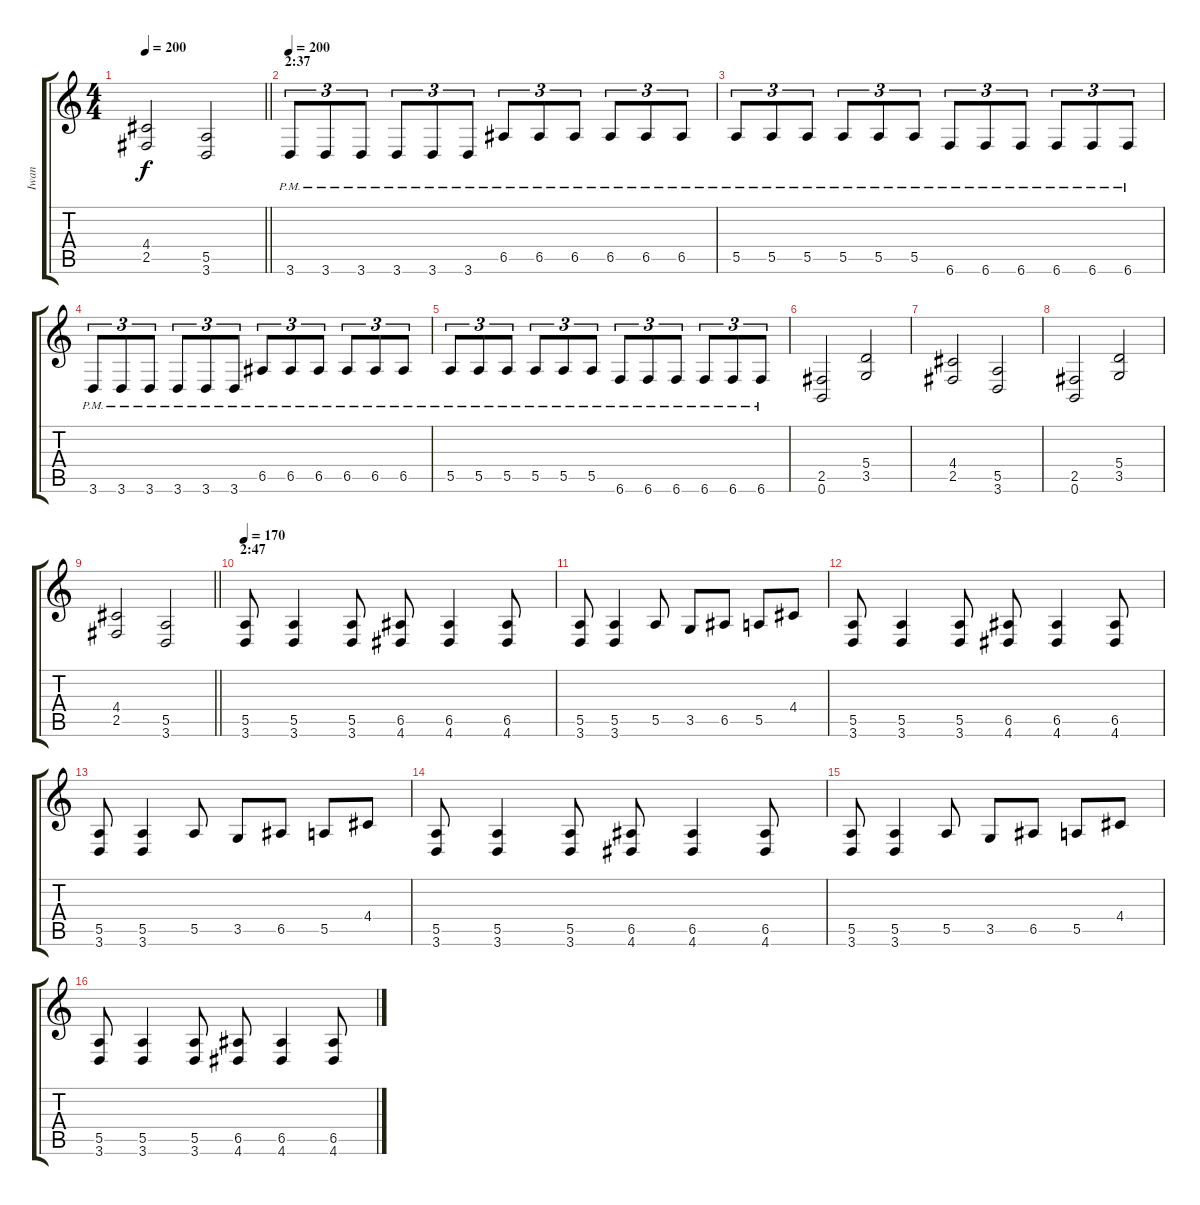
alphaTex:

\track ("Iwan" "Iwan") {instrument distortionguitar}
\staff {score tabs}
\tuning (B3 Gb3 D3 A2 E2 B1) {hide}
\ts (4 4)
\tempo 200
\clef g2
\barLineRight lightlight
\ks c
(4.4 2.5).2{dy f} (5.5 3.6).2 |
\section ("" "2:37")
\tempo 200
3.6{pm}.8{tu (3 2)} 3.6{pm}.8{tu (3 2)} 3.6{pm}.8{tu (3 2)} 3.6{pm}.8{tu (3 2)} 3.6{pm}.8{tu (3 2)} 3.6{pm}.8{tu (3 2)} 6.5{pm}.8{tu (3 2)} 6.5{pm}.8{tu (3 2)} 6.5{pm}.8{tu (3 2)} 6.5{pm}.8{tu (3 2)} 6.5{pm}.8{tu (3 2)} 6.5{pm}.8{tu (3 2)} |
5.5{pm}.8{tu (3 2)} 5.5{pm}.8{tu (3 2)} 5.5{pm}.8{tu (3 2)} 5.5{pm}.8{tu (3 2)} 5.5{pm}.8{tu (3 2)} 5.5{pm}.8{tu (3 2)} 6.6{pm}.8{tu (3 2)} 6.6{pm}.8{tu (3 2)} 6.6{pm}.8{tu (3 2)} 6.6{pm}.8{tu (3 2)} 6.6{pm}.8{tu (3 2)} 6.6{pm}.8{tu (3 2)} |
3.6{pm}.8{tu (3 2)} 3.6{pm}.8{tu (3 2)} 3.6{pm}.8{tu (3 2)} 3.6{pm}.8{tu (3 2)} 3.6{pm}.8{tu (3 2)} 3.6{pm}.8{tu (3 2)} 6.5{pm}.8{tu (3 2)} 6.5{pm}.8{tu (3 2)} 6.5{pm}.8{tu (3 2)} 6.5{pm}.8{tu (3 2)} 6.5{pm}.8{tu (3 2)} 6.5{pm}.8{tu (3 2)} |
5.5{pm}.8{tu (3 2)} 5.5{pm}.8{tu (3 2)} 5.5{pm}.8{tu (3 2)} 5.5{pm}.8{tu (3 2)} 5.5{pm}.8{tu (3 2)} 5.5{pm}.8{tu (3 2)} 6.6{pm}.8{tu (3 2)} 6.6{pm}.8{tu (3 2)} 6.6{pm}.8{tu (3 2)} 6.6{pm}.8{tu (3 2)} 6.6{pm}.8{tu (3 2)} 6.6{pm}.8{tu (3 2)} |
(2.5 0.6).2 (5.4 3.5).2 |
(4.4 2.5).2 (5.5 3.6).2 |
(2.5 0.6).2 (5.4 3.5).2 |
\barLineRight lightlight
(4.4 2.5).2 (5.5 3.6).2 |
\section ("" "2:47")
\tempo 170
(5.5 3.6).8 (5.5 3.6).4 (5.5 3.6).8 (6.5 4.6).8 (6.5 4.6).4 (6.5 4.6).8 |
(5.5 3.6).8 (5.5 3.6).4 5.5.8 3.5.8 6.5.8 5.5.8 4.4.8 |
(5.5 3.6).8 (5.5 3.6).4 (5.5 3.6).8 (6.5 4.6).8 (6.5 4.6).4 (6.5 4.6).8 |
(5.5 3.6).8 (5.5 3.6).4 5.5.8 3.5.8 6.5.8 5.5.8 4.4.8 |
(5.5 3.6).8 (5.5 3.6).4 (5.5 3.6).8 (6.5 4.6).8 (6.5 4.6).4 (6.5 4.6).8 |
(5.5 3.6).8 (5.5 3.6).4 5.5.8 3.5.8 6.5.8 5.5.8 4.4.8 |
(5.5 3.6).8 (5.5 3.6).4 (5.5 3.6).8 (6.5 4.6).8 (6.5 4.6).4 (6.5 4.6).8
